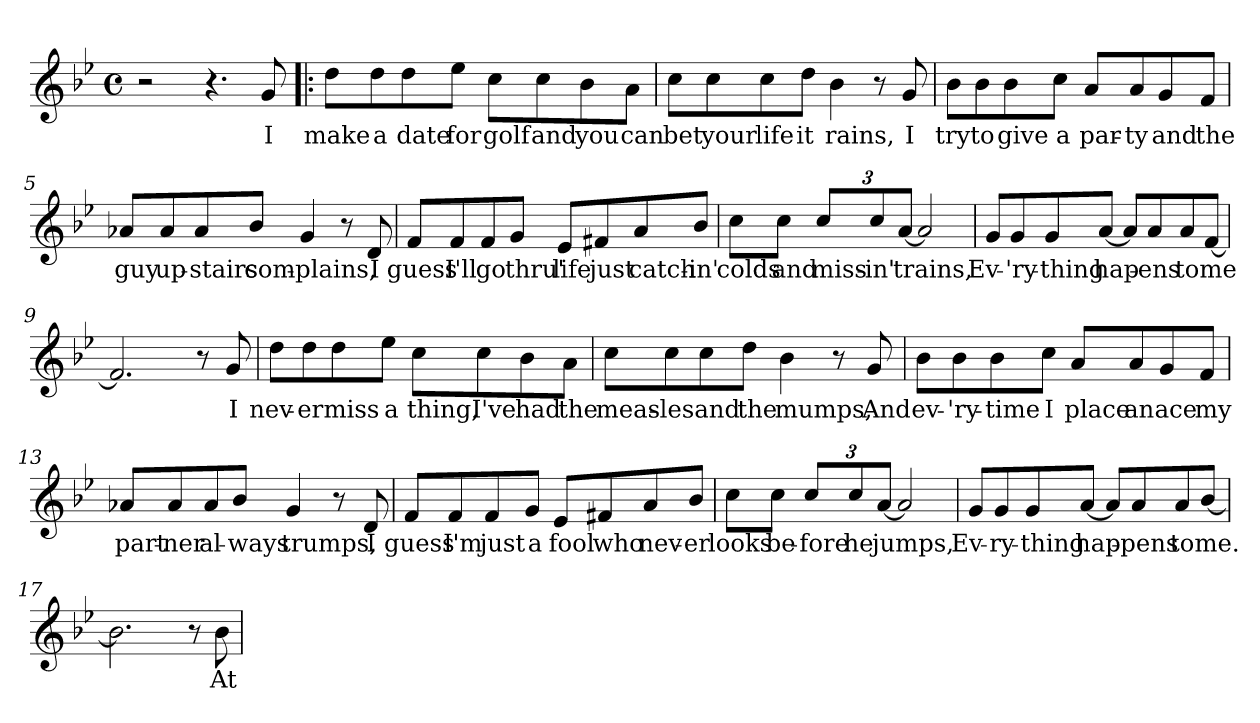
**kern	**text
*part1	*part1
*staff1	*staff1
*clefG2	*
*k[b-e-]	*
*B-:	*
*M4/4	*
*met(c)	*
=1	=1
2r	.
4.r	.
8g/	I
=2!|:	=2!|:
8dd\L	make
8dd\	a
8dd\	date
8ee-\J	for
8cc\L	golf
8cc\	and
8b-\	you
8a\J	can
=3	=3
8cc\L	bet
8cc\	your
8cc\	life
8dd\J	it
4b-\	rains,
8r	.
8g/	I
!!LO:LB:g=z
=4	=4
8b-\L	try
8b-\	to
8b-\	give
8cc\J	a
8a/L	par-
8a/	ty
8g/	and
8f/J	the
=5	=5
8a-X/L	guy
8a-/	up-
8a-/	-stairs
8b-/J	com-
4g/	-plains,
8r	.
8d/	I
!!LO:LB:g=z
=6	=6
8f/L	guess
8f/	I'll
8f/	go
8g/J	thru'
8e-/L	life
8f#X/	just
8a/	catch-
8b-/J	-in'
=7	=7
8cc\L	colds
8cc\J	and
*Xbrackettup	*
12cc/L	miss-
12cc/	-in'
[12a/J	trains,
2a/]	.
!!LO:LB:g=z
=8	=8
8g/L	Ev-
8g/	-'ry-
8g/	-thing
[8a/J	hap-
8a/L]	.
8a/	-ens
8a/	to
[8f/J	me
=9	=9
2.f/]	.
8r	.
8g/	I
=10	=10
8dd\L	nev-
8dd\	-er
8dd\	miss
8ee-\J	a
8cc\L	thing,
8cc\	I've
8b-\	had
8a\J	the
!!LO:LB:g=z
=11	=11
8cc\L	meas-
8cc\	-les
8cc\	and
8dd\J	the
4b-\	mumps,
8r	.
8g/	And
=12	=12
8b-\L	ev-
8b-\	-'ry-
8b-\	-time
8cc\J	I
8a/L	place
8a/	an
8g/	ace
8f/J	my
!!LO:LB:g=z
=13	=13
8a-X/L	part-
8a-/	-ner
8a-/	al-
8b-/J	-ways
4g/	trumps,
8r	.
8d/	I
=14	=14
8f/L	guess
8f/	I'm
8f/	just
8g/J	a
8e-/L	fool
8f#X/	who
8a/	nev-
8b-/J	-er
!!LO:LB:g=z
=15	=15
8cc\L	looks
8cc\J	be-
12cc/L	-fore
12cc/	he
[12a/J	jumps,
2a/]	.
=16	=16
8g/L	Ev-
8g/	-ry-
8g/	-thing
[8a/J	hap-
8a/L]	.
8a/	-pens
8a/	to
[8b-/J	me.
=17	=17
2.b-\]	.
8r	.
8b-\	At
=	=
*-	*-
